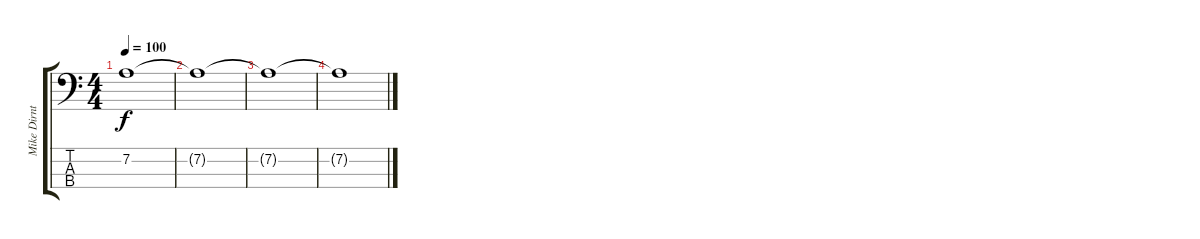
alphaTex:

\track ("Mike Dirnt (Bass)" "Mike Dirnt") {instrument electricbasspick}
\staff {score tabs}
\tuning (G2 D2 A1 E1) {hide}
\ts (4 4)
\tempo 100
\clef f4
\ks c
7.2{t}.1{dy f} |
7.2{t}.1 |
7.2{t}.1 |
7.2{t}.1
